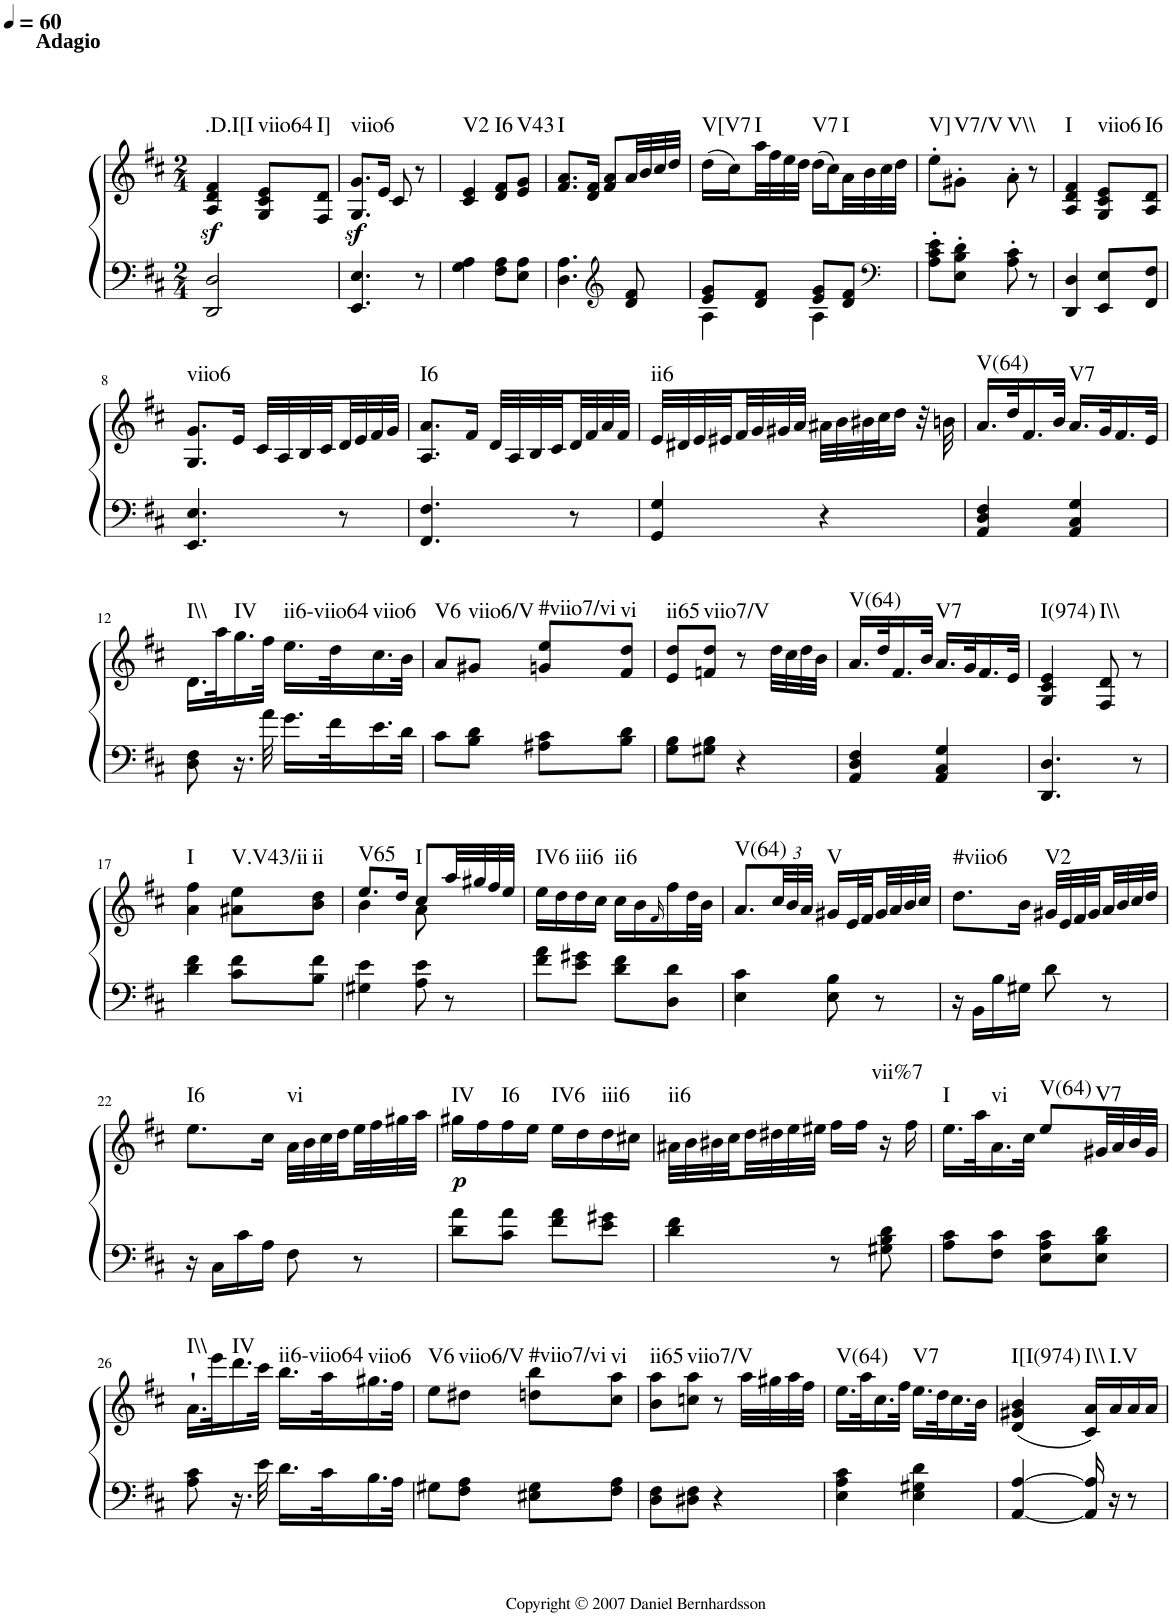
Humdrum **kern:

**kern	**kern	**dynam	**harte
*part1	*part1	*part1	*part1
*staff2	*staff1	*staff1/2	*
*I"Piano	*	*	*
*I'Pno.	*	*	*
*clefF4	*clefG2	*	*
*k[f#c#]	*k[f#c#]	*	*
*D:	*D:	*	*
*M2/4	*M2/4	*	*
*MM60	*MM60	*	*
=1	=1	=1	=1
!	!LO:TX:a:B:t=Adagio	!	!
!	!	!LO:DY:b	!LO:H:kt=.D.I[I
2DD/ 2D/	4A/ 4d/ 4f#/	sf	N
!	!	!	!LO:H:kt=viio64
.	8G/ 8c#/ 8e/L	.	N
!	!	!	!LO:H:kt=I]
.	8F#/ 8d/J	.	N
=2	=2	=2	=2
!	!	!LO:DY:b	!LO:H:kt=viio6
4.EE/ 4.E/	8.G/ 8.g/L	sf	N
.	16e/Jk	.	.
.	8c#/	.	.
8r	8r	.	.
=3	=3	=3	=3
!	!	!	!LO:H:kt=V2
4G\ 4A\	4c#/ 4e/	.	N
!	!	!	!LO:H:kt=I6
8F#\ 8A\L	8d/ 8f#/L	.	N
!	!	!	!LO:H:kt=V43
8E\ 8A\J	8e/ 8g/J	.	N
=4	=4	=4	=4
!	!	!	!LO:H:kt=I
4.D\ 4.A\	8.f#/ 8.a/L	.	N
.	16d/ 16f#/Jk	.	.
*clefG2	*	*	*
.	8f#/ 8a/L	.	.
8d/ 8f#/	32a/LL	.	.
.	32b/	.	.
.	32cc#/	.	.
.	32dd/JJJ	.	.
=5	=5	=5	=5
*^	*	*	*
!	!	!	!	!LO:H:kt=V[V7
8e/ 8g/L	4A\	(16dd\LL	.	N
.	.	16cc#\)	.	.
!	!	!	!	!LO:H:kt=I
8d/ 8f#/J	.	32aa\L	.	N
.	.	32ff#\	.	.
.	.	32ee\	.	.
.	.	32dd\JJJ	.	.
!	!	!	!	!LO:H:kt=V7
8e/ 8g/L	4A\	(16dd\LL	.	N
.	.	16cc#\)	.	.
!	!	!	!	!LO:H:kt=I
8d/ 8f#/J	.	32a\L	.	N
.	.	32b\	.	.
*clefF4	*	*	*	*
.	.	32cc#\	.	.
.	.	32dd\JJJ	.	.
*v	*v	*	*	*
=6	=6	=6	=6
!	!	!	!LO:H:kt=V]
8A\' 8c#\' 8e\'L	8ee'\L	.	N
!	!	!	!LO:H:kt=V7/V
8E\' 8B\' 8d\'J	8g#X'\J	.	N
!	!	!	!LO:H:kt=V\\
8A\' 8c#\'	8a'\	.	N
8r	8r	.	.
=7	=7	=7	=7
!	!	!	!LO:H:kt=I
4DD/ 4D/	4A/ 4d/ 4f#/	.	N
!	!	!	!LO:H:kt=viio6
8EE/ 8E/L	8G/ 8c#/ 8e/L	.	N
!	!	!	!LO:H:kt=I6
8FF#/ 8F#/J	8A/ 8d/J	.	N
!!LO:LB:g=z
=8	=8	=8	=8
!	!	!	!LO:H:kt=viio6
4.EE/ 4.E/	8.G/ 8.g/L	.	N
.	16e/Jk	.	.
.	32c#/LLL	.	.
.	32A/	.	.
.	32B/	.	.
.	32c#/	.	.
8r	32d/	.	.
.	32e/	.	.
.	32f#/	.	.
.	32g/JJJ	.	.
=9	=9	=9	=9
!	!	!	!LO:H:kt=I6
4.FF#/ 4.F#/	8.A/ 8.a/L	.	N
.	16f#/Jk	.	.
.	32d/LLL	.	.
.	32A/	.	.
.	32B/	.	.
.	32c#/	.	.
8r	32d/	.	.
.	32f#/	.	.
.	32a/	.	.
.	32f#/JJJ	.	.
=10	=10	=10	=10
!	!	!	!LO:H:kt=ii6
4GG/ 4G/	32e/LLL	.	N
.	32d#X/	.	.
.	32e/	.	.
.	32e#X/	.	.
.	32f#/	.	.
.	32g/	.	.
.	32g#X/	.	.
.	32a/JJJ	.	.
4r	32a#X\LLL	.	.
.	32b\	.	.
.	32b#X\	.	.
.	32cc#\J	.	.
.	16dd\JJ	.	.
.	32r	.	.
.	32bn\	.	.
=11	=11	=11	=11
!	!	!	!LO:H:kt=V(64)
4AA/ 4D/ 4F#/	16.a/LL	.	N
.	32dd/K	.	.
.	16.f#/	.	.
.	32b/JJk	.	.
!	!	!	!LO:H:kt=V7
4AA/ 4C#/ 4G/	16.a/LL	.	N
.	32g/K	.	.
.	16.f#/	.	.
.	32e/JJk	.	.
!!LO:LB:g=z
=12	=12	=12	=12
!	!	!	!LO:H:kt=I\\
8D\ 8F#\	16.d\LL	.	N
.	32aa\K	.	.
!	!	!	!LO:H:kt=IV
16.r	16.gg\	.	N
32a\	32ff#\JJk	.	.
!	!	!	!LO:H:kt=ii6-viio64
16.g\LL	16.ee\LL	.	N
32f#\K	32dd\K	.	.
!	!	!	!LO:H:kt=viio6
16.e\	16.cc#\	.	N
32d\JJk	32b\JJk	.	.
=13	=13	=13	=13
!	!	!	!LO:H:kt=V6
8c#\L	8a/L	.	N
!	!	!	!LO:H:kt=viio6/V
8B\ 8d\J	8g#X/J	.	N
!	!	!	!LO:H:kt=#viio7/vi
8A#X\ 8c#\L	8gn/ 8ee/L	.	N
!	!	!	!LO:H:kt=vi
8B\ 8d\J	8f#/ 8dd/J	.	N
=14	=14	=14	=14
!	!	!	!LO:H:kt=ii65
8G\ 8B\L	8e/ 8dd/L	.	N
!	!	!	!LO:H:kt=viio7/V
8G#X\ 8B\J	8fn/ 8dd/J	.	N
4r	8r	.	.
.	32dd\LLL	.	.
.	32cc#\	.	.
.	32dd\	.	.
.	32b\JJJ	.	.
=15	=15	=15	=15
!	!	!	!LO:H:kt=V(64)
4AA/ 4D/ 4F#/	16.a/LL	.	N
.	32dd/K	.	.
.	16.f#/	.	.
.	32b/JJk	.	.
!	!	!	!LO:H:kt=V7
4AA/ 4C#/ 4G/	16.a/LL	.	N
.	32g/K	.	.
.	16.f#/	.	.
.	32e/JJk	.	.
=16	=16	=16	=16
!	!	!	!LO:H:kt=I(974)
4.DD/ 4.D/	4G/ 4c#/ 4e/	.	N
!	!	!	!LO:H:kt=I\\
.	8F#/ 8d/	.	N
8r	8r	.	.
!!LO:LB:g=z
=17	=17	=17	=17
!	!	!	!LO:H:kt=I
4d\ 4f#\	4a\ 4ff#\	.	N
!	!	!	!LO:H:kt=V.V43/ii
8c#\ 8f#\L	8a#X\ 8ee\L	.	N
!	!	!	!LO:H:kt=ii
8B\ 8f#\J	8b\ 8dd\J	.	N
=18	=18	=18	=18
*	*^	*	*
!	!	!	!	!LO:H:kt=V65
4G#X\ 4e\	8.ee/L	4b\	.	N
.	16dd/Jk	.	.	.
!	!	!	!	!LO:H:kt=I
8A\ 8e\	8cc#/L	8a\	.	N
8r	32aa/LL	8ryy	.	.
.	32gg#X/	.	.	.
.	32ff#/	.	.	.
.	32ee/JJJ	.	.	.
*	*v	*v	*	*
=19	=19	=19	=19
!	!	!	!LO:H:kt=IV6
8f#\ 8a\L	16ee\LL	.	N
.	16dd\	.	.
!	!	!	!LO:H:kt=iii6
8e\ 8g#X\J	16dd\	.	N
.	16cc#\JJ	.	.
!	!	!	!LO:H:kt=ii6
8d\ 8f#\L	16cc#\LL	.	N
.	16b\	.	.
.	16qf#/	.	.
8D\ 8d\J	16ff#\	.	.
.	32dd\L	.	.
.	32b\JJJ	.	.
=20	=20	=20	=20
!	!	!	!LO:H:kt=V(64)
4E\ 4c#\	8.a/L	.	N
*	*Xbrackettup	*	*
.	48cc#/LL	.	.
.	48b/	.	.
.	48a/JJJ	.	.
!	!	!	!LO:H:kt=V
8E\ 8B\	16g#X/LL	.	N
.	32e/L	.	.
.	32f#/	.	.
8r	32g#/	.	.
.	32a/	.	.
.	32b/	.	.
.	32cc#/JJJ	.	.
=21	=21	=21	=21
!	!	!	!LO:H:kt=#viio6
16r	8.dd\L	.	N
16BB\LL	.	.	.
16B\	.	.	.
16G#X\JJ	16b\Jk	.	.
!	!	!	!LO:H:kt=V2
8d\	32g#X/LLL	.	N
.	32e/	.	.
.	32f#/	.	.
.	32g#/	.	.
8r	32a/	.	.
.	32b/	.	.
.	32cc#/	.	.
.	32dd/JJJ	.	.
!!LO:LB:g=z
=22	=22	=22	=22
!	!	!	!LO:H:kt=I6
16r	8.ee\L	.	N
16C#\LL	.	.	.
16c#\	.	.	.
16A\JJ	16cc#\Jk	.	.
!	!	!	!LO:H:kt=vi
8F#\	32a\LLL	.	N
.	32b\	.	.
.	32cc#\	.	.
.	32dd\	.	.
8r	32ee\	.	.
.	32ff#\	.	.
.	32gg#X\	.	.
.	32aa\JJJ	.	.
=23	=23	=23	=23
!	!	!LO:DY:b	!LO:H:kt=IV
8d\ 8a\L	16gg#X\LL	p	N
.	16ff#\	.	.
!	!	!	!LO:H:kt=I6
8c#\ 8a\J	16ff#\	.	N
.	16ee\JJ	.	.
!	!	!	!LO:H:kt=IV6
8f#\ 8a\L	16ee\LL	.	N
.	16dd\	.	.
!	!	!	!LO:H:kt=iii6
8e\ 8g#X\J	16dd\	.	N
.	16cc#X\JJ	.	.
=24	=24	=24	=24
!	!	!	!LO:H:kt=ii6
4d\ 4f#\	32a#X\LLL	.	N
.	32b\	.	.
.	32b#X\	.	.
.	32cc#\	.	.
.	32dd\	.	.
.	32dd#X\	.	.
.	32ee\	.	.
.	32ee#X\JJJ	.	.
8r	16ff#\LL	.	.
.	16ff#\JJ	.	.
!	!	!	!LO:H:kt=vii%7
8G#X\ 8B\ 8d\	16r	.	N
.	16ff#\	.	.
=25	=25	=25	=25
!	!	!	!LO:H:kt=I
8A\ 8c#\L	16.ee\LL	.	N
.	32aa\K	.	.
!	!	!	!LO:H:kt=vi
8F#\ 8c#\J	16.a\	.	N
.	32cc#\JJk	.	.
!	!	!	!LO:H:kt=V(64)
8E\ 8A\ 8c#\L	8ee/L	.	N
!	!	!	!LO:H:kt=V7
8E\ 8B\ 8d\J	32g#X/LL	.	N
.	32a/	.	.
.	32b/	.	.
.	32g#/JJJ	.	.
!!LO:LB:g=z
=26	=26	=26	=26
!	!	!	!LO:H:kt=I\\
8A\ 8c#\	16.a`\LL	.	N
.	32eee\K	.	.
!	!	!	!LO:H:kt=IV
16.r	16.ddd\	.	N
32e\	32ccc#\JJk	.	.
!	!	!	!LO:H:kt=ii6-viio64
16.d\LL	16.bb\LL	.	N
32c#\K	32aa\K	.	.
!	!	!	!LO:H:kt=viio6
16.B\	16.gg#X\	.	N
32A\JJk	32ff#\JJk	.	.
=27	=27	=27	=27
!	!	!	!LO:H:kt=V6
8G#X\L	8ee\L	.	N
!	!	!	!LO:H:kt=viio6/V
8F#\ 8A\J	8dd#X\J	.	N
!	!	!	!LO:H:kt=#viio7/vi
8E#X\ 8G#\L	8ddn\ 8bb\L	.	N
!	!	!	!LO:H:kt=vi
8F#\ 8A\J	8cc#\ 8aa\J	.	N
=28	=28	=28	=28
!	!	!	!LO:H:kt=ii65
8D\ 8F#\L	8b\ 8aa\L	.	N
!	!	!	!LO:H:kt=viio7/V
8D#X\ 8F#\J	8ccn\ 8aa\J	.	N
4r	8r	.	.
.	32aa\LLL	.	.
.	32gg#X\	.	.
.	32aa\	.	.
.	32ff#\JJJ	.	.
=29	=29	=29	=29
!	!	!	!LO:H:kt=V(64)
4E\ 4A\ 4c#\	16.ee\LL	.	N
.	32aa\K	.	.
.	16.cc#\	.	.
.	32ff#\JJk	.	.
!	!	!	!LO:H:kt=V7
4E\ 4G#X\ 4d\	16.ee\LL	.	N
.	32dd\K	.	.
.	16.cc#\	.	.
.	32b\JJk	.	.
=30	=30	=30	=30
!	!	!	!LO:H:kt=I[I(974)
[4AA/ [4A/	(4d/ 4g#X/ 4b/	.	N
!	!	!	!LO:H:kt=I\\
16AA/] 16A/]	16c#/ 16a/LL)	.	N
!	!	!	!LO:H:kt=I.V
16r	16a/	.	N
8r	16a/	.	.
.	16a/JJ	.	.
=	=	=	=
*-	*-	*-	*-
